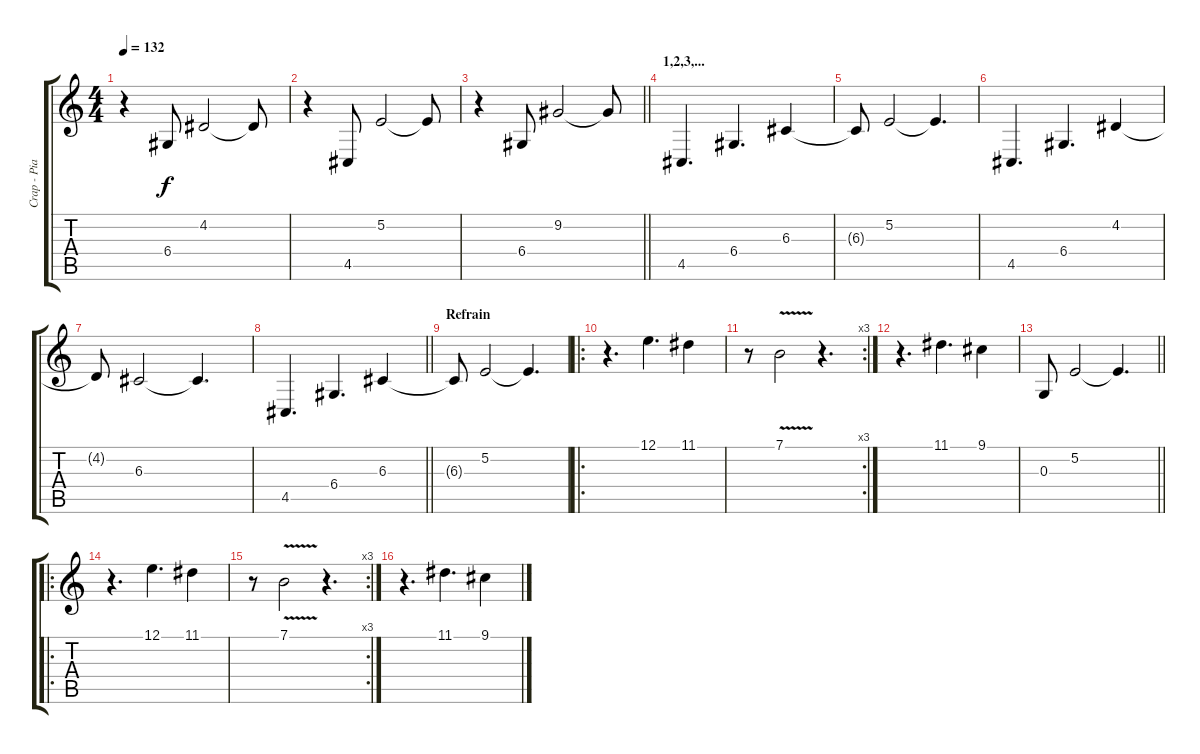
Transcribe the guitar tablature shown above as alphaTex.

\track ("Crap - Piano" "Crap - Pia") {instrument brightacousticpiano}
\staff {score tabs}
\tuning (E4 B3 G3 D3 A2 E2) {hide}
\ts (4 4)
\tempo 132
\clef g2
\ks c
r.4{dy f} 6.4.8 4.2.2 4.2{t}.8 |
r.4 4.5.8 5.2.2 5.2{t}.8 |
\barLineRight lightlight
r.4 6.4.8 9.2.2 9.2{t}.8 |
\section ("" "1,2,3,...")
4.5.4{d} 6.4.4{d} 6.3.4 |
6.3{t}.8 5.2.2 5.2{t}.4{d} |
4.5.4{d} 6.4.4{d} 4.2.4 |
4.2{t}.8 6.3.2 6.3{t}.4{d} |
\barLineRight lightlight
4.5.4{d} 6.4.4{d} 6.3.4 |
\section ("" "Refrain")
6.3{t}.8 5.2.2 5.2{t}.4{d} |
\ro
r.4{d} 12.1.4{d} 11.1.4 |
\rc 3
r.8 7.1{v}.2 r.4{d} |
r.4{d} 11.1.4{d} 9.1.4 |
\barLineRight lightlight
0.3.8 5.2.2 5.2{t}.4{d} |
\ro
r.4{d} 12.1.4{d} 11.1.4 |
\rc 3
r.8 7.1{v}.2 r.4{d} |
r.4{d} 11.1.4{d} 9.1.4
